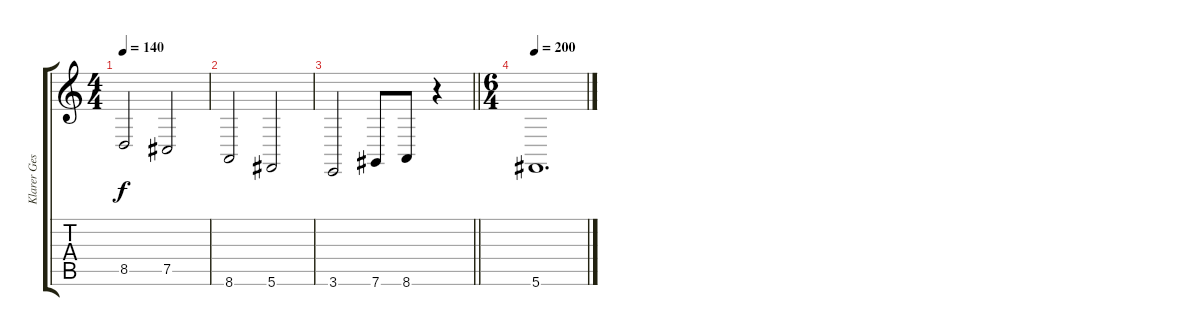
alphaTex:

\track ("Klarer Gesang" "Klarer Ges") {instrument pad4choir}
\staff {score tabs}
\tuning (Db4 Ab3 E3 B2 Gb2 Db2) {hide}
\ts (4 4)
\tempo 140
\clef g2
\ks c
8.5.2{dy f} 7.5.2 |
8.6.2 5.6.2 |
\barLineRight lightlight
3.6.2 7.6.8 8.6.8 r.4 |
\ts (6 4)
\section ("" "")
\tempo 200
5.6.1{d}
